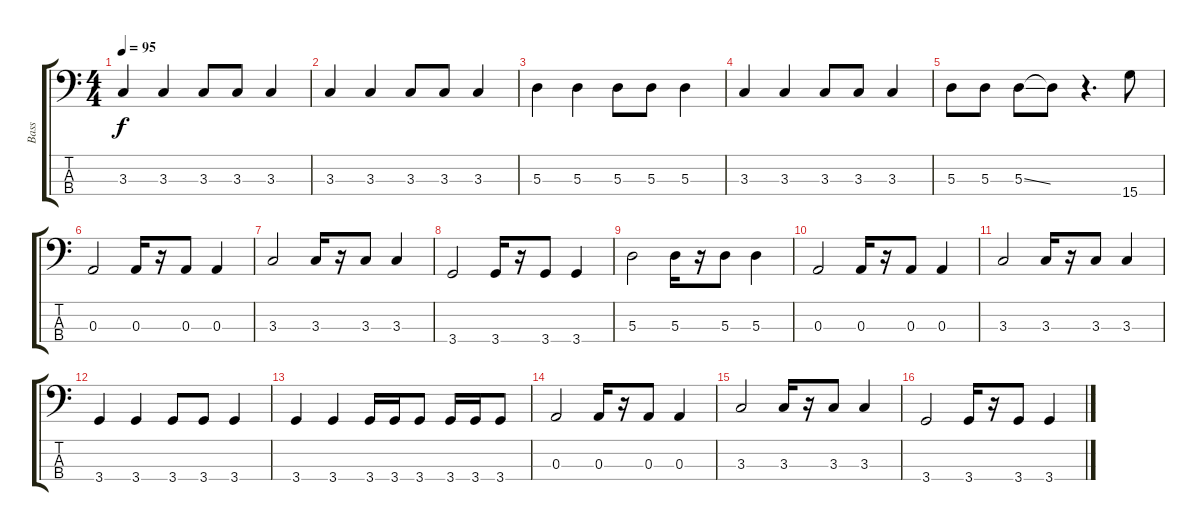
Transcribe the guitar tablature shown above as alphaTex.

\track ("Bass" "Bass") {instrument fretlessbass}
\staff {score tabs}
\tuning (G2 D2 A1 E1) {hide}
\ts (4 4)
\tempo 95
\clef f4
\ks c
3.3.4{dy f} 3.3.4 3.3.8 3.3.8 3.3.4 |
3.3.4 3.3.4 3.3.8 3.3.8 3.3.4 |
5.3.4 5.3.4 5.3.8 5.3.8 5.3.4 |
3.3.4 3.3.4 3.3.8 3.3.8 3.3.4 |
5.3.8 5.3.8 5.3{ss}.8 5.3{t}.8 r.4{d} 15.4.8 |
0.3.2 0.3.16 r.16 0.3.8 0.3.4 |
3.3.2 3.3.16 r.16 3.3.8 3.3.4 |
3.4.2 3.4.16 r.16 3.4.8 3.4.4 |
5.3.2 5.3.16 r.16 5.3.8 5.3.4 |
0.3.2 0.3.16 r.16 0.3.8 0.3.4 |
3.3.2 3.3.16 r.16 3.3.8 3.3.4 |
3.4.4 3.4.4 3.4.8 3.4.8 3.4.4 |
3.4.4 3.4.4 3.4.16 3.4.16 3.4.8 3.4.16 3.4.16 3.4.8 |
0.3.2 0.3.16 r.16 0.3.8 0.3.4 |
3.3.2 3.3.16 r.16 3.3.8 3.3.4 |
3.4.2 3.4.16 r.16 3.4.8 3.4.4
